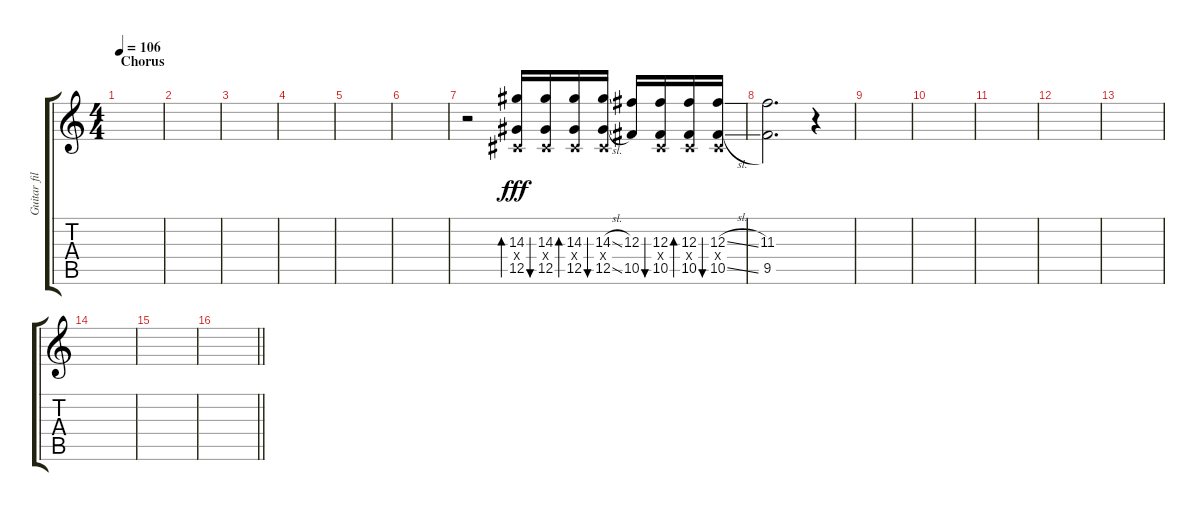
\track ("Guitar fills" "Guitar fil") {instrument electricguitarjazz}
\staff {score tabs}
\tuning (Eb4 Bb3 Gb3 Db3 Ab2 Eb2) {hide}
\ts (4 4)
\section ("" "Chorus")
\tempo 106
\clef g2
\ks c
|
|
|
|
|
|
r.2 (14.3 0.4{x} 12.5).16{bd 60 dy fff volume 8 balance 8} (14.3 0.4{x} 12.5).16{bu 60} (14.3 0.4{x} 12.5).16{bd 60} (14.3{sl} 0.4{x} 12.5{sl}).16{bu 60} (12.3 10.5).16 (12.3 0.4{x} 10.5).16{bu 60} (12.3 0.4{x} 10.5).16{bd 60} (12.3{sl} 0.4{x} 10.5{sl}).16{bu 60} |
(11.3 9.5).2{d} r.4 |
|
|
|
|
|
|
|
\barLineRight lightlight
